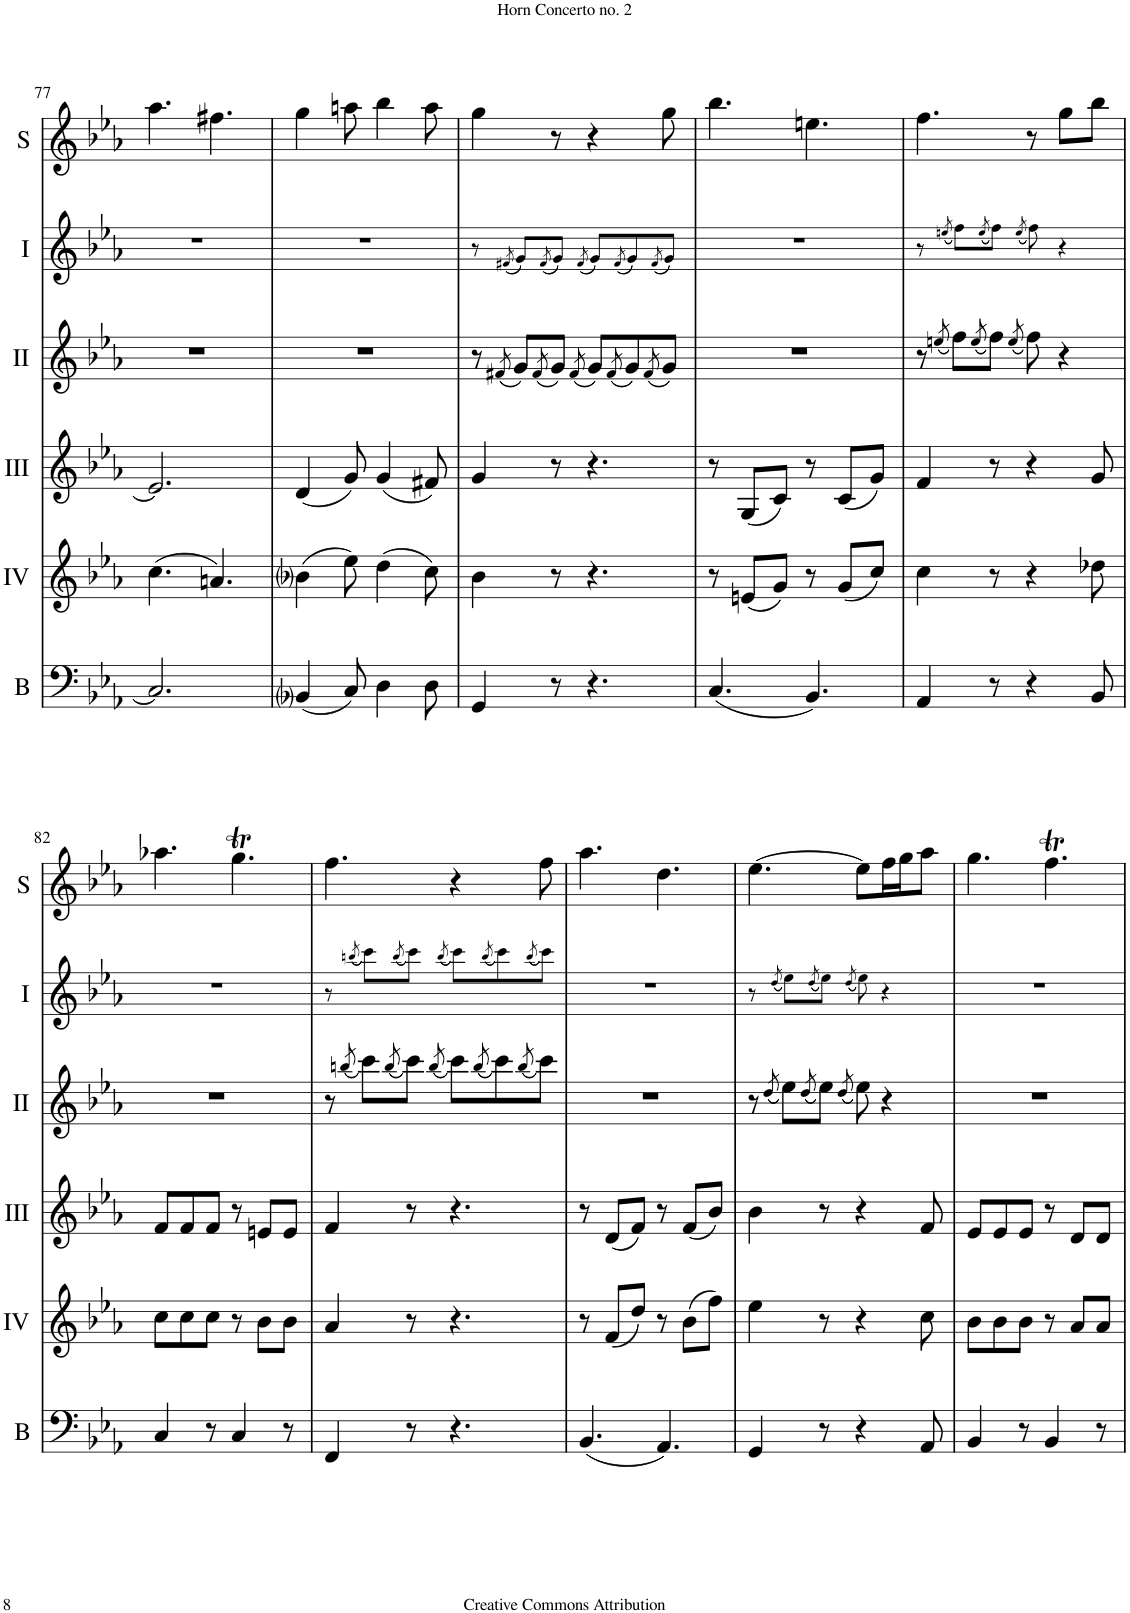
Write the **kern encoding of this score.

**kern	**kern	**kern	**kern	**kern	**kern
*part6	*part5	*part4	*part3	*part2	*part1
*staff6	*staff5	*staff4	*staff3	*staff2	*staff1
*I"Bass	*I"Acc. 4	*I"Acc. 3	*I"Acc. 2	*I"Acc. 1	*I"Solo
*I'B	*	*	*	*	*I'S
!!LO:PB:g=z
*clefF4	*clefG2	*clefG2	*clefG2	*clefG2	*clefG2
*Trd7c12	*Trd7c12	*	*	*Trd7c12	*Trd7c12
*k[b-e-a-]	*k[b-e-a-]	*k[b-e-a-]	*k[b-e-a-]	*k[b-e-a-]	*k[b-e-a-]
*M6/8	*M6/8	*M6/8	*M6/8	*M6/8	*M6/8
=77	=77	=77	=77	=77	=77
2.C/]	(4.cc\	2.e-/]	2.r	2.r	4.aa-\
.	4.an/)	.	.	.	4.ff#X\
=78	=78	=78	=78	=78	=78
(4BB-i/	(4b-i\	(4d/	2.r	2.r	4gg\
8C/)	8ee-\)	8g/)	.	.	8aan\
4D\	(4dd\	(4g/	.	.	4bb-\
8D\	8cc\)	8f#X/)	.	.	8aa\
=79	=79	=79	=79	=79	=79
4GG/	4b-\	4g/	8r	8r	4gg\
.	.	.	(8qf#X/	(8qf#X/	.
.	.	.	8g/L)	8g/L)	.
.	.	.	(8qf#/	(8qf#/	.
8r	8r	8r	8g/J)	8g/J)	8r
.	.	.	(8qf#/	(8qf#/	.
4.r	4.r	4.r	8g/L)	8g/L)	4r
.	.	.	(8qf#/	(8qf#/	.
.	.	.	8g/)	8g/)	.
.	.	.	(8qf#/	(8qf#/	.
.	.	.	8g/J)	8g/J)	8gg\
=80	=80	=80	=80	=80	=80
(4.C/	8r	8r	2.r	2.r	4.bb-\
.	(8en/L	(8G/L	.	.	.
.	8g/J)	8c/J)	.	.	.
4.BB-/)	8r	8r	.	.	4.een\
.	(8g/L	(8c/L	.	.	.
.	8cc/J)	8g/J)	.	.	.
=81	=81	=81	=81	=81	=81
4AA-/	4cc\	4f/	8r	8r	4.ff\
.	.	.	(8qeen/	(8qeen/	.
.	.	.	8ff\L)	8ff\L)	.
.	.	.	(8qee/	(8qee/	.
8r	8r	8r	8ff\J)	8ff\J)	.
.	.	.	(8qee/	(8qee/	.
4r	4r	4r	8ff\)	8ff\)	8r
.	.	.	4r	4r	8gg\L
8BB-/	8dd-X\	8g/	.	.	8bb-\J
!!LO:LB:g=z
=82	=82	=82	=82	=82	=82
4C/	8cc\L	8f/L	2.r	2.r	4.aa-X\
.	8cc\	8f/	.	.	.
8r	8cc\J	8f/J	.	.	.
4C/	8r	8r	.	.	4.ggt\
.	8b-\L	8en/L	.	.	.
8r	8b-\J	8e/J	.	.	.
=83	=83	=83	=83	=83	=83
4FF/	4a-/	4f/	8r	8r	4.ff\
.	.	.	(8qbbn/	(8qbbn/	.
.	.	.	8ccc\L)	8ccc\L)	.
.	.	.	(8qbb/	(8qbb/	.
8r	8r	8r	8ccc\J)	8ccc\J)	.
.	.	.	(8qbb/	(8qbb/	.
4.r	4.r	4.r	8ccc\L)	8ccc\L)	4r
.	.	.	(8qbb/	(8qbb/	.
.	.	.	8ccc\)	8ccc\)	.
.	.	.	(8qbb/	(8qbb/	.
.	.	.	8ccc\J)	8ccc\J)	8ff\
=84	=84	=84	=84	=84	=84
(4.BB-/	8r	8r	2.r	2.r	4.aa-\
.	(8f/L	(8d/L	.	.	.
.	8dd/J)	8f/J)	.	.	.
4.AA-/)	8r	8r	.	.	4.dd\
.	(8b-\L	(8f/L	.	.	.
.	8ff\J)	8b-/J)	.	.	.
=85	=85	=85	=85	=85	=85
4GG/	4ee-\	4b-\	8r	8r	[4.ee-\
.	.	.	(8qdd/	(8qdd/	.
.	.	.	8ee-\L)	8ee-\L)	.
.	.	.	(8qdd/	(8qdd/	.
8r	8r	8r	8ee-\J)	8ee-\J)	.
.	.	.	(8qdd/	(8qdd/	.
4r	4r	4r	8ee-\)	8ee-\)	8ee-\L]
.	.	.	4r	4r	16ff\L
.	.	.	.	.	16gg\J
8AA-/	8cc\	8f/	.	.	8aa-\J
=86	=86	=86	=86	=86	=86
4BB-/	8b-\L	8e-/L	2.r	2.r	4.gg\
.	8b-\	8e-/	.	.	.
8r	8b-\J	8e-/J	.	.	.
4BB-/	8r	8r	.	.	4.ffT\
.	8a-/L	8d/L	.	.	.
8r	8a-/J	8d/J	.	.	.
=	=	=	=	=	=
*-	*-	*-	*-	*-	*-
